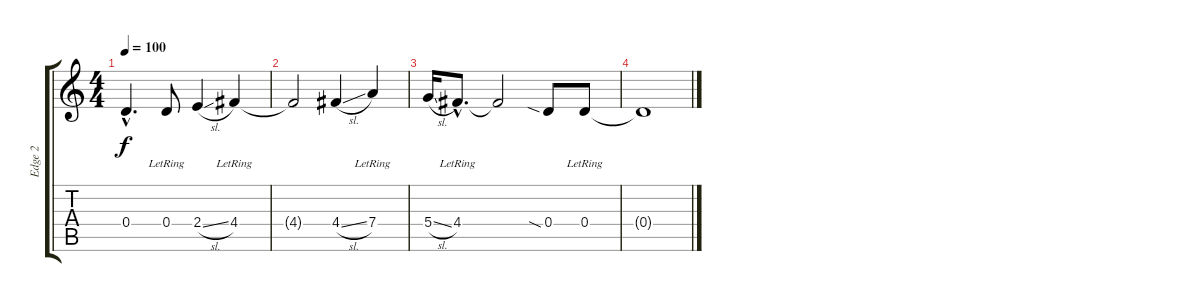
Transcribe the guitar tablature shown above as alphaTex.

\track ("Edge 2" "Edge 2") {instrument acousticguitarsteel}
\staff {score tabs}
\tuning (E4 B3 G3 D3 A2 E2) {hide}
\ts (4 4)
\tempo 100
\clef g2
\ks c
0.4{hac t}.4{d dy f} 0.4{lr}.8 2.4{sl}.4 4.4{lr}.4 |
4.4{t}.2 4.4{sl}.4 7.4{lr}.4 |
5.4{sl}.16 4.4{hac lr}.8{d} 4.4{t}.2 0.4{sia}.8 0.4{lr}.8 |
0.4{t}.1
